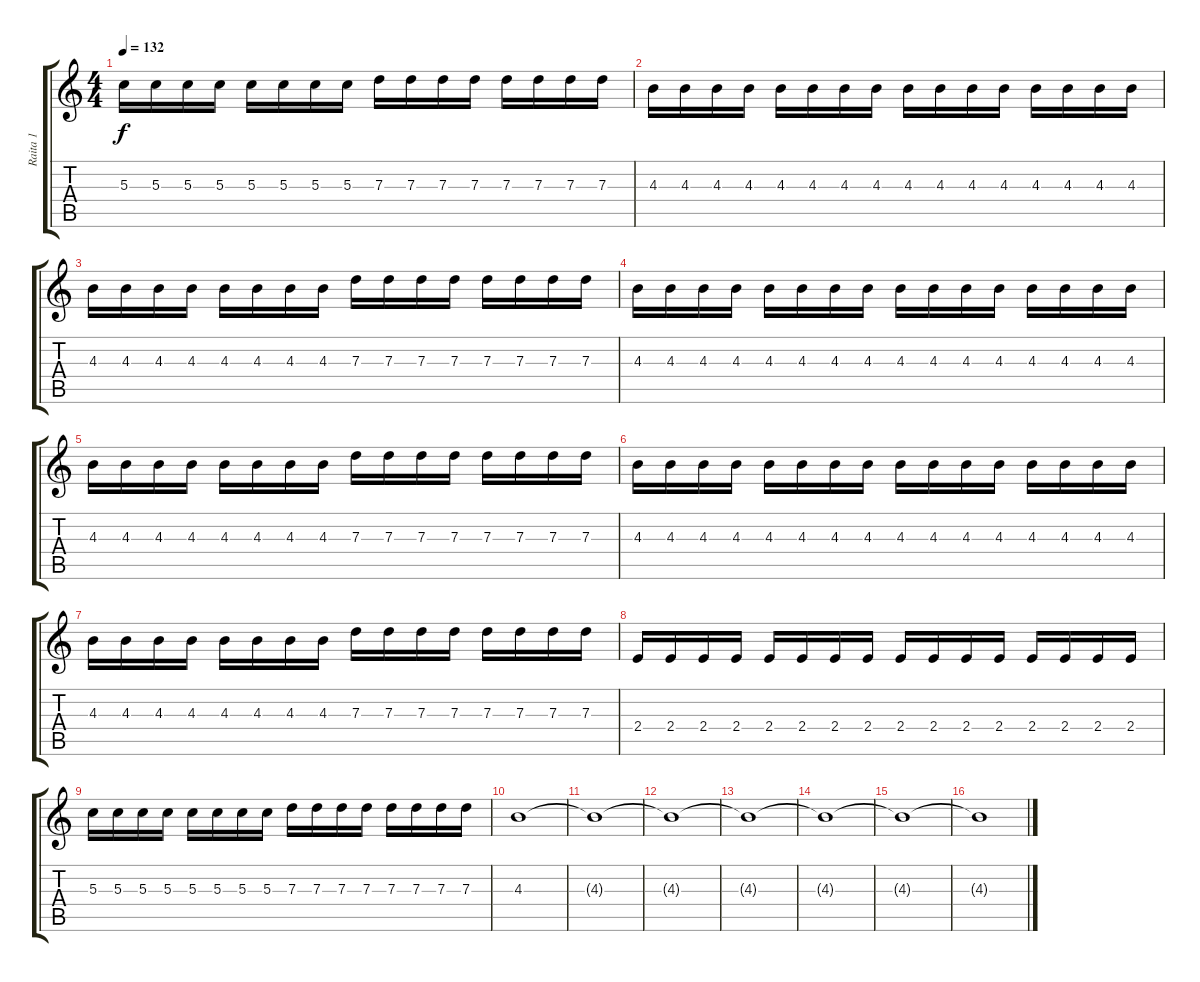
\track ("Raita 1" "Raita 1") {instrument overdrivenguitar}
\staff {score tabs}
\tuning (E4 B3 G3 D3 A2 E2) {hide}
\ts (4 4)
\tempo 132
\clef g2
\ks c
5.3.16{dy f} 5.3.16 5.3.16 5.3.16 5.3.16 5.3.16 5.3.16 5.3.16 7.3.16 7.3.16 7.3.16 7.3.16 7.3.16 7.3.16 7.3.16 7.3.16 |
4.3.16 4.3.16 4.3.16 4.3.16 4.3.16 4.3.16 4.3.16 4.3.16 4.3.16 4.3.16 4.3.16 4.3.16 4.3.16 4.3.16 4.3.16 4.3.16 |
4.3.16 4.3.16 4.3.16 4.3.16 4.3.16 4.3.16 4.3.16 4.3.16 7.3.16 7.3.16 7.3.16 7.3.16 7.3.16 7.3.16 7.3.16 7.3.16 |
4.3.16 4.3.16 4.3.16 4.3.16 4.3.16 4.3.16 4.3.16 4.3.16 4.3.16 4.3.16 4.3.16 4.3.16 4.3.16 4.3.16 4.3.16 4.3.16 |
4.3.16 4.3.16 4.3.16 4.3.16 4.3.16 4.3.16 4.3.16 4.3.16 7.3.16 7.3.16 7.3.16 7.3.16 7.3.16 7.3.16 7.3.16 7.3.16 |
4.3.16 4.3.16 4.3.16 4.3.16 4.3.16 4.3.16 4.3.16 4.3.16 4.3.16 4.3.16 4.3.16 4.3.16 4.3.16 4.3.16 4.3.16 4.3.16 |
4.3.16 4.3.16 4.3.16 4.3.16 4.3.16 4.3.16 4.3.16 4.3.16 7.3.16 7.3.16 7.3.16 7.3.16 7.3.16 7.3.16 7.3.16 7.3.16 |
2.4.16 2.4.16 2.4.16 2.4.16 2.4.16 2.4.16 2.4.16 2.4.16 2.4.16 2.4.16 2.4.16 2.4.16 2.4.16 2.4.16 2.4.16 2.4.16 |
5.3.16 5.3.16 5.3.16 5.3.16 5.3.16 5.3.16 5.3.16 5.3.16 7.3.16 7.3.16 7.3.16 7.3.16 7.3.16 7.3.16 7.3.16 7.3.16 |
4.3.1 |
4.3{t}.1 |
4.3{t}.1 |
4.3{t}.1 |
4.3{t}.1 |
4.3{t}.1 |
4.3{t}.1
